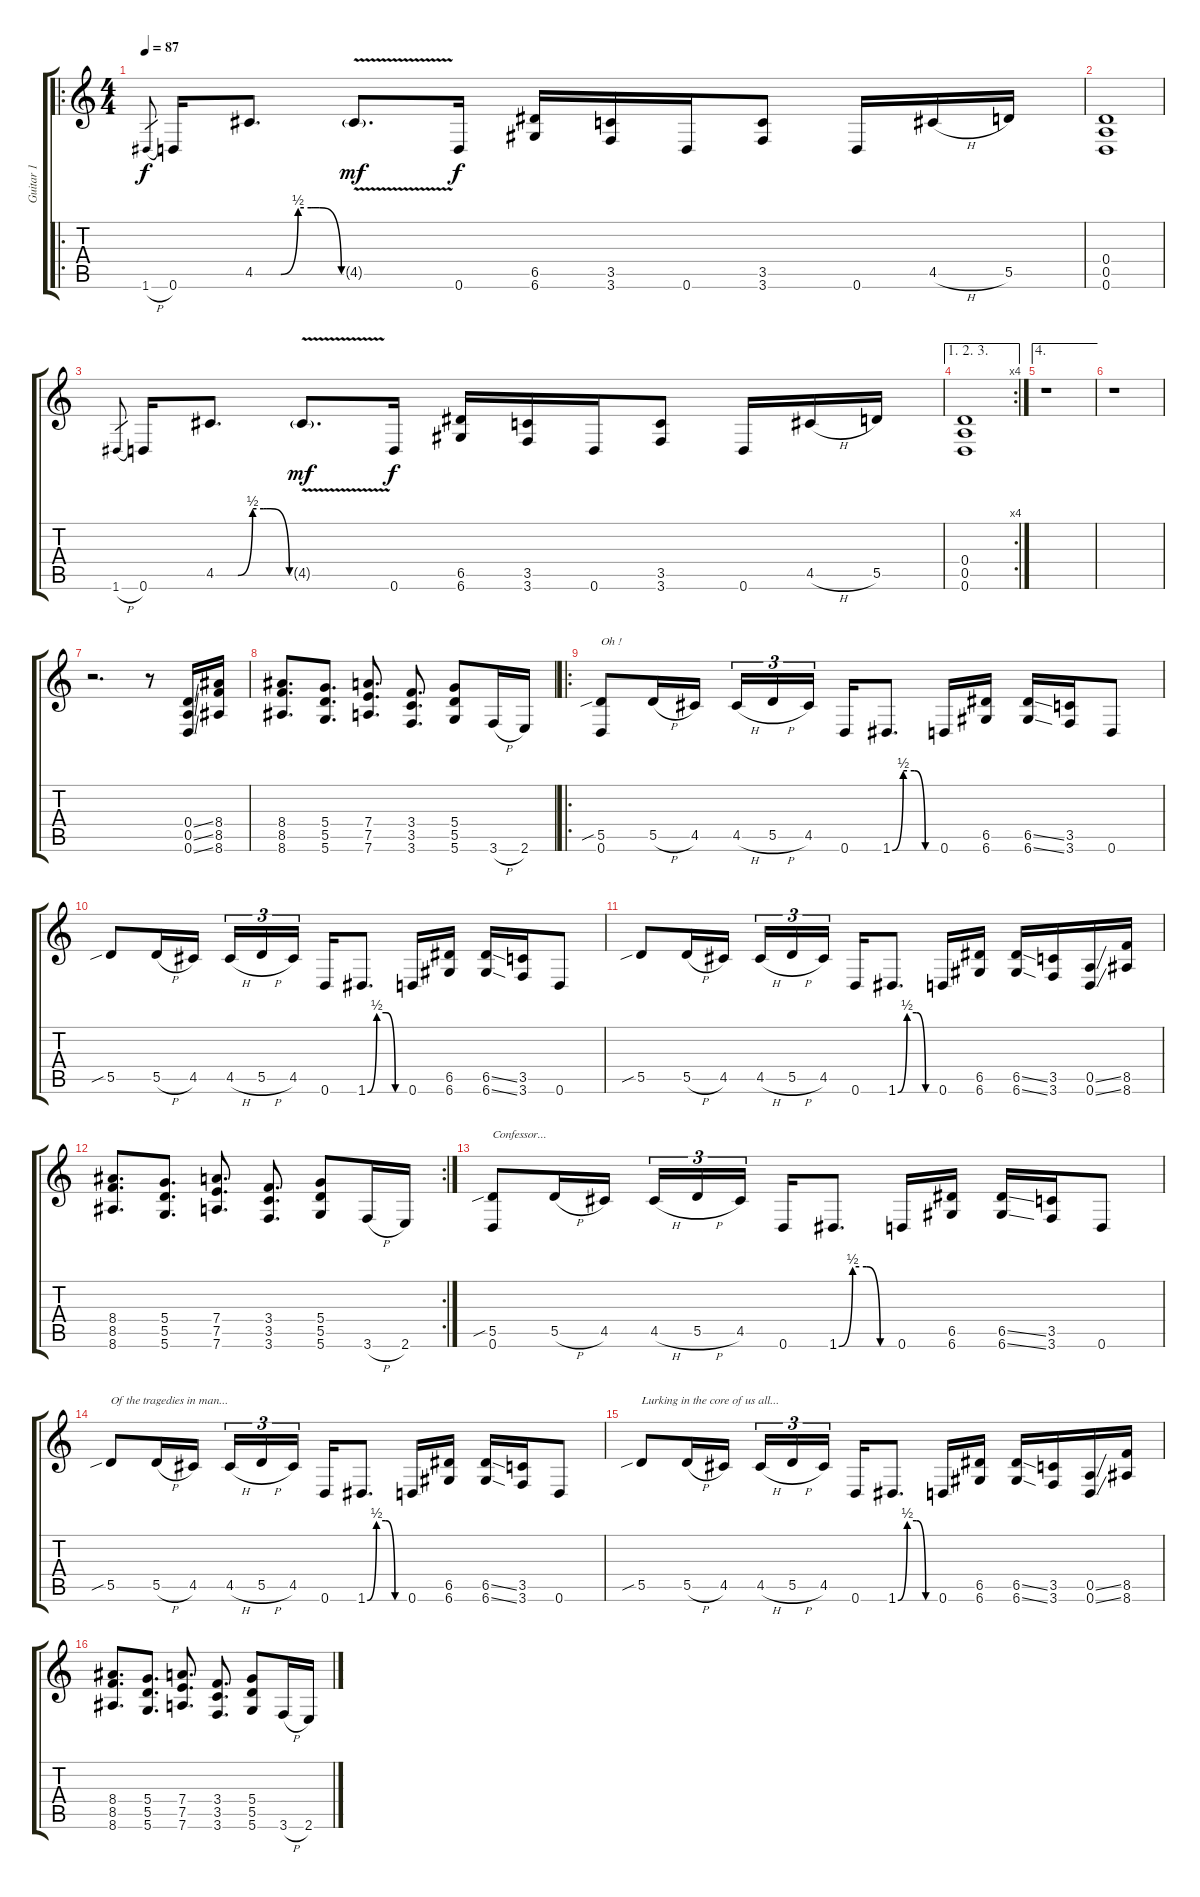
\track ("Guitar 1" "Guitar 1") {instrument distortionguitar}
\staff {score tabs}
\tuning (E4 B3 G3 D3 A2 D2) {hide}
\ro
\ts (4 4)
\tempo 87
\clef g2
\ks c
1.6{h}.8{gr dy f} 0.6.16 4.5{be (custom 0 0 18 0 30 2 39 2 41 2 45 2 60 0)}.8{d} 4.5{v g}.8{d dy mf} 0.6.16{dy f} (6.5 6.6).16 (3.5 3.6).16 0.6.16 (3.5 3.6).8 0.6.16 4.5{h}.16 5.5.16 |
(0.4 0.5 0.6).1 |
1.6{h}.8{gr} 0.6.16 4.5{be (custom 0 0 18 0 30 2 39 2 41 2 45 2 60 0)}.8{d} 4.5{v g}.8{d dy mf} 0.6.16{dy f} (6.5 6.6).16 (3.5 3.6).16 0.6.16 (3.5 3.6).8 0.6.16 4.5{h}.16 5.5.16 |
\ae (1 2 3)
\rc 4
(0.4 0.5 0.6).1 |
\ae 4
r.1 |
r.1 |
r.2{d} r.8 (0.4{ss} 0.5{ss} 0.6{ss}).16 (8.4 8.5 8.6).16 |
(8.4 8.5 8.6).8{d} (5.4 5.5 5.6).8{d} (7.4 7.5 7.6).8{d} (3.4 3.5 3.6).8{d} (5.4 5.5 5.6).8 3.6{h}.16 2.6.16 |
\ro
(5.5{sib} 0.6).8{txt "Oh !"} 5.5{h}.16 4.5.16 4.5{h}.16{tu (3 2)} 5.5{h}.16{tu (3 2)} 4.5.16{tu (3 2) beam splitsecondary} 0.6.16 1.6{be (custom 0 0 15 2 30 2 45 0 60 0)}.8{d} 0.6.16 (6.5 6.6).16 (6.5{ss} 6.6{ss}).16 (3.5 3.6).16 0.6.8 |
5.5{sib}.8 5.5{h}.16 4.5.16 4.5{h}.16{tu (3 2)} 5.5{h}.16{tu (3 2)} 4.5.16{tu (3 2) beam splitsecondary} 0.6.16 1.6{be (custom 0 0 15 2 30 2 45 0 60 0)}.8{d} 0.6.16 (6.5 6.6).16 (6.5{ss} 6.6{ss}).16 (3.5 3.6).16 0.6.8 |
5.5{sib}.8 5.5{h}.16 4.5.16 4.5{h}.16{tu (3 2)} 5.5{h}.16{tu (3 2)} 4.5.16{tu (3 2) beam splitsecondary} 0.6.16 1.6{be (custom 0 0 15 2 30 2 45 0 60 0)}.8{d} 0.6.16 (6.5 6.6).16 (6.5{ss} 6.6{ss}).16 (3.5 3.6).16 (0.5{ss} 0.6{ss}).16 (8.5 8.6).16 |
\rc 2
(8.4 8.5 8.6).8{d} (5.4 5.5 5.6).8{d} (7.4 7.5 7.6).8{d} (3.4 3.5 3.6).8{d} (5.4 5.5 5.6).8 3.6{h}.16 2.6.16 |
(5.5{sib} 0.6).8{txt "Confessor..."} 5.5{h}.16 4.5.16 4.5{h}.16{tu (3 2)} 5.5{h}.16{tu (3 2)} 4.5.16{tu (3 2) beam splitsecondary} 0.6.16 1.6{be (custom 0 0 15 2 30 2 45 0 60 0)}.8{d} 0.6.16 (6.5 6.6).16 (6.5{ss} 6.6{ss}).16 (3.5 3.6).16 0.6.8 |
5.5{sib}.8{txt "Of the tragedies in man..."} 5.5{h}.16 4.5.16 4.5{h}.16{tu (3 2)} 5.5{h}.16{tu (3 2)} 4.5.16{tu (3 2) beam splitsecondary} 0.6.16 1.6{be (custom 0 0 15 2 30 2 45 0 60 0)}.8{d} 0.6.16 (6.5 6.6).16 (6.5{ss} 6.6{ss}).16 (3.5 3.6).16 0.6.8 |
5.5{sib}.8{txt "Lurking in the core of us all..."} 5.5{h}.16 4.5.16 4.5{h}.16{tu (3 2)} 5.5{h}.16{tu (3 2)} 4.5.16{tu (3 2) beam splitsecondary} 0.6.16 1.6{be (custom 0 0 15 2 30 2 45 0 60 0)}.8{d} 0.6.16 (6.5 6.6).16 (6.5{ss} 6.6{ss}).16 (3.5 3.6).16 (0.5{ss} 0.6{ss}).16 (8.5 8.6).16 |
(8.4 8.5 8.6).8{d} (5.4 5.5 5.6).8{d} (7.4 7.5 7.6).8{d} (3.4 3.5 3.6).8{d} (5.4 5.5 5.6).8 3.6{h}.16 2.6.16
